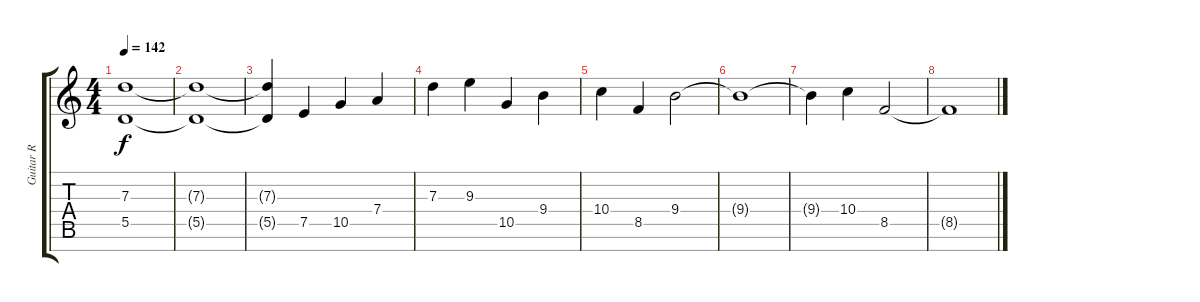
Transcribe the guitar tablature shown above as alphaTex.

\track ("Guitar R" "Guitar R") {instrument overdrivenguitar}
\staff {score tabs}
\tuning (E4 B3 G3 D3 A2 E2 B1) {hide}
\ts (4 4)
\tempo 142
\clef g2
\ks c
(7.3 5.5).1{dy f} |
(7.3{t} 5.5{t}).1 |
(7.3{t} 5.5{t}).4 7.5.4 10.5.4 7.4.4 |
7.3.4 9.3.4 10.5.4 9.4.4 |
10.4.4 8.5.4 9.4.2 |
9.4{t}.1 |
9.4{t}.4 10.4.4 8.5.2 |
8.5{t}.1
